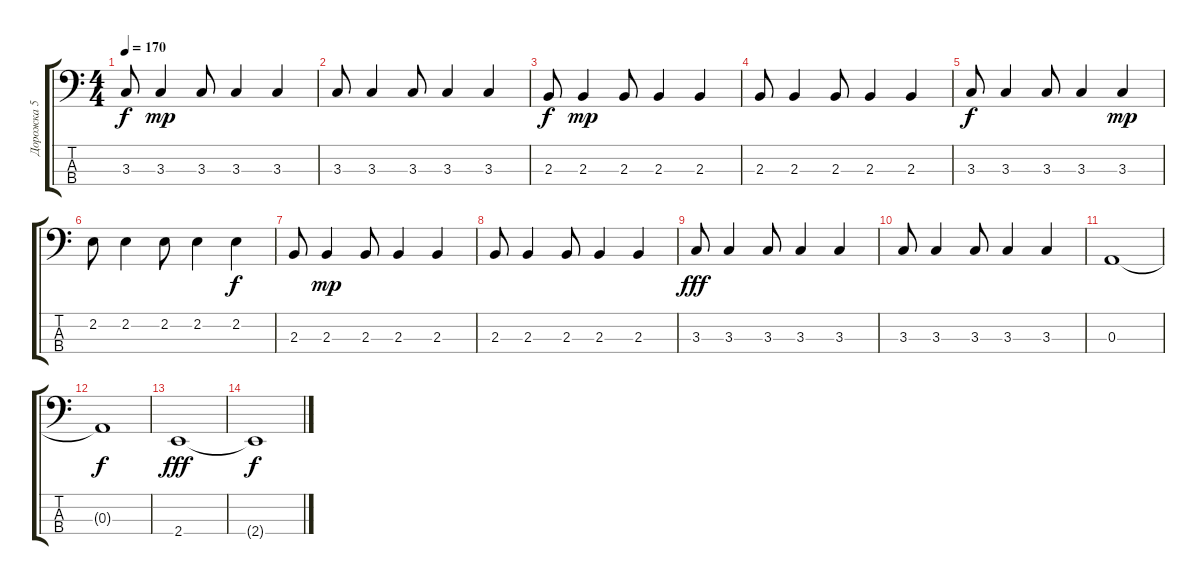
\track ("Дорожка 5" "Дорожка 5") {instrument electricbassfinger}
\staff {score tabs}
\tuning (G2 D2 A1 D1) {hide}
\ts (4 4)
\tempo 170
\clef f4
\ks c
3.3.8{dy f} 3.3.4{dy mp} 3.3.8 3.3.4 3.3.4 |
3.3.8 3.3.4 3.3.8 3.3.4 3.3.4 |
2.3.8{dy f} 2.3.4{dy mp} 2.3.8 2.3.4 2.3.4 |
2.3.8 2.3.4 2.3.8 2.3.4 2.3.4 |
3.3.8{dy f} 3.3.4 3.3.8 3.3.4 3.3.4{dy mp} |
2.2.8 2.2.4 2.2.8 2.2.4 2.2.4{dy f} |
2.3.8 2.3.4{dy mp} 2.3.8 2.3.4 2.3.4 |
2.3.8 2.3.4 2.3.8 2.3.4 2.3.4 |
3.3.8{dy fff} 3.3.4 3.3.8 3.3.4 3.3.4 |
3.3.8 3.3.4 3.3.8 3.3.4 3.3.4 |
0.3.1 |
0.3{t}.1{dy f} |
2.4.1{dy fff} |
2.4{t}.1{dy f}
